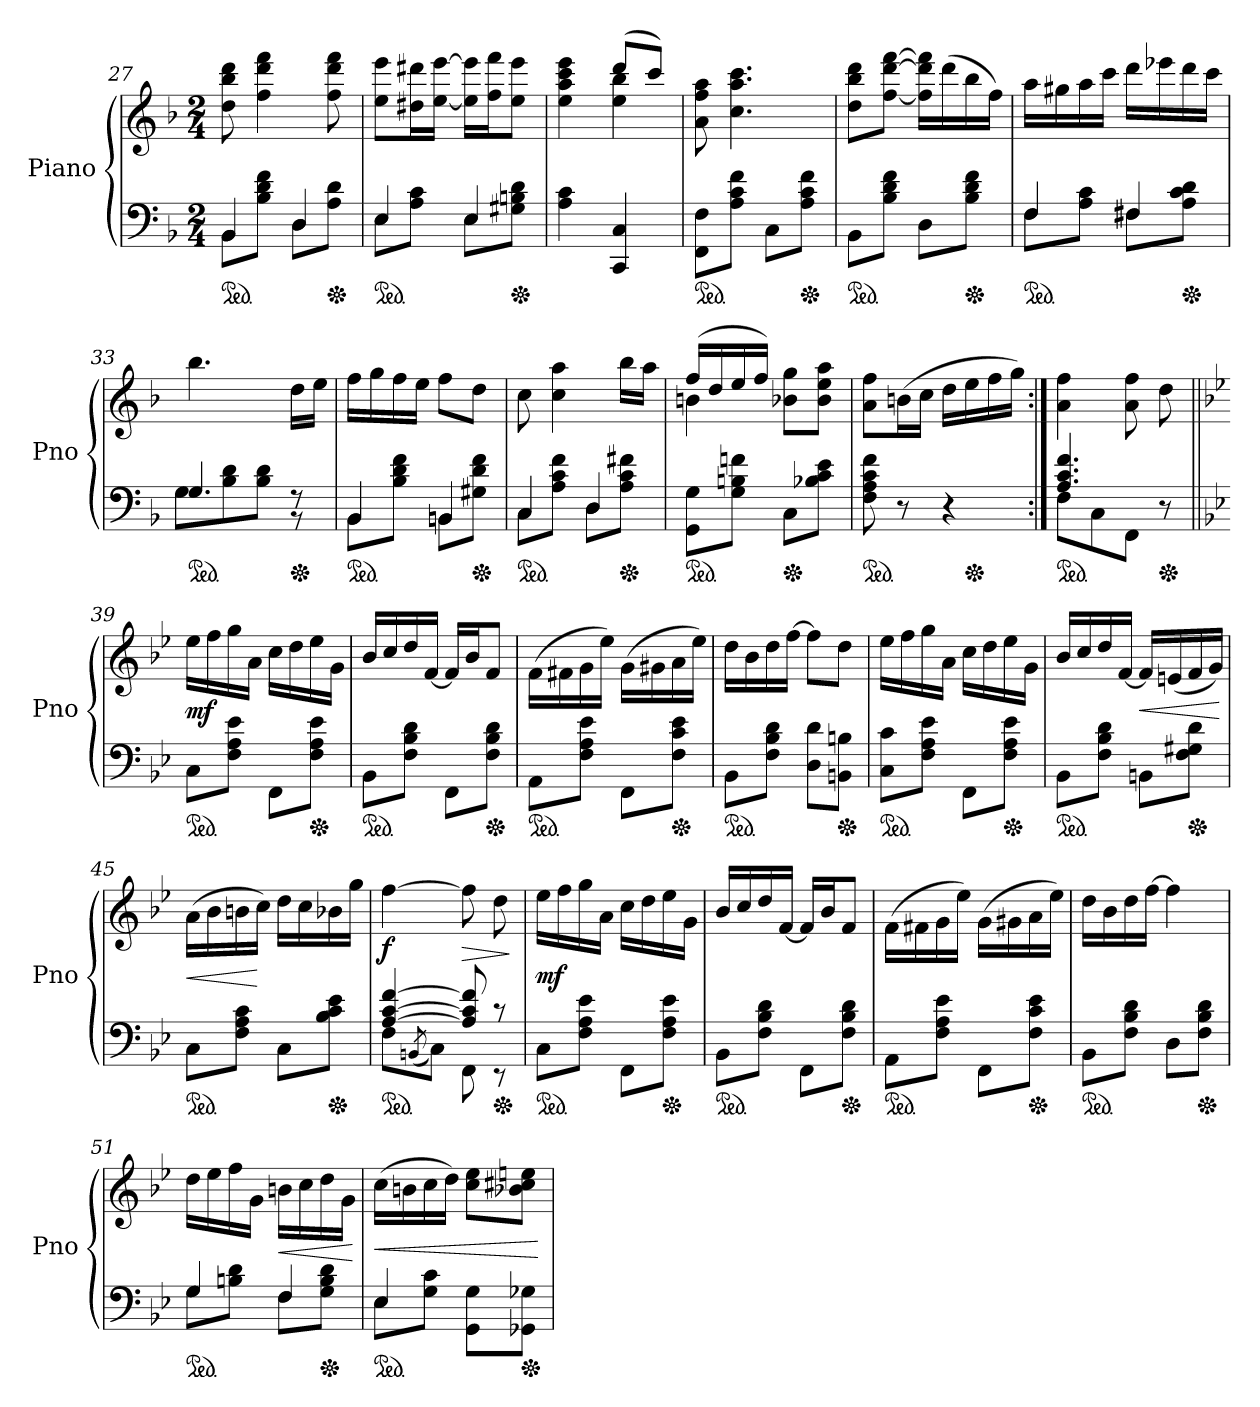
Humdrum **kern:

**kern	**kern	**dynam
*part1	*part1	*part1
*staff2	*staff1	*staff1/2
*I"Piano	*	*
*I'Pno	*	*
*clefF4	*clefG2	*
*k[b-]	*k[b-]	*
*M2/4	*M2/4	*
=27	=27	=27
*^	*	*
*ped	*	*	*
4BB-	8BB-L	8dd 8bb- 8ddd	.
.	8B- 8d 8fJ	4ff 4ddd 4fff	.
4D	8DL	.	.
*Xped	*	*	*
.	8A 8dJ	8ff 8ddd 8fff	.
=28	=28	=28	=28
*ped	*	*	*
4E	8EL	8ee 8eeeL	.
.	8A 8cJ	16dd#X 16ddd#XL	.
.	.	[16ee [16eeeJJ	.
4E	8EL	16ee] 16eee]LL	.
.	.	16ff 16fffJ	.
*Xped	*	*	*
.	8G#X 8Bn 8dJ	8ee 8eeeJ	.
*v	*v	*	*
=29	=29	=29
*	*^	*
4A 4c	4ee 4aa 4ccc 4eee	4ryy	.
4CC 4C	(8dddL	4ee 4bb-	.
.	8cccJ)	.	.
*	*v	*v	*
=30	=30	=30
*ped	*	*
8FF 8FL	8a 8ff 8aa	.
8A 8c 8fJ	4.cc 4.aa 4.ccc	.
8CL	.	.
*Xped	*	*
8A 8c 8fJ	.	.
=31	=31	=31
*ped	*	*
8BB-L	8dd 8bb- 8dddL	.
8B- 8d 8fJ	[8ff [8ddd [8fffJ	.
8DL	16ff] 16ddd] 16fff]LL	.
.	(16ddd	.
*Xped	*	*
8B- 8d 8fJ	16bb-	.
.	16ffJJ)	.
=32	=32	=32
*^	*	*
*ped	*	*	*
4F	8FL	16aaLL	.
.	.	16gg#X	.
.	8A 8cJ	16aa	.
.	.	16cccJJ	.
4F#X	8F#XL	16dddLL	.
.	.	16eee-X	.
*Xped	*	*	*
.	8A 8c 8dJ	16ddd	.
.	.	16cccJJ	.
=33	=33	=33	=33
*ped	*	*	*
4.G	8GL	4.bb-	.
.	8B- 8d	.	.
.	8B- 8dJ	.	.
*Xped	*	*	*
8r	8r	16ddLL	.
.	.	16eeJJ	.
=34	=34	=34	=34
*ped	*	*	*
4BB-	8BB-L	16ffLL	.
.	.	16gg	.
.	8B- 8d 8fJ	16ff	.
.	.	16eeJJ	.
4BBn	8BBnL	8ffL	.
*Xped	*	*	*
.	8G#X 8d 8fJ	8ddJ	.
=35	=35	=35	=35
*ped	*	*	*
4C	8CL	8cc	.
.	8A 8c 8fJ	4cc 4aa	.
4D	8DL	.	.
*Xped	*	*	*
.	8A 8c 8f#XJ	16bb-LL	.
.	.	16aaJJ	.
*v	*v	*	*
=36	=36	=36
*	*^	*
*ped	*	*	*
8GG 8GL	(16ffLL	4bn	.
.	16dd	.	.
8G 8Bn 8fnJ	16ee	.	.
.	16ffJJ)	.	.
*Xped	*	*	*
8CL	8b-X 8ggL	4ryy	.
8B-X 8c 8eJ	8b- 8ee 8aaJ	.	.
*	*v	*v	*
=37	=37	=37
*ped	*	*
8F 8A 8c 8f	8a 8ffL	.
8r	(16bnL	.
.	16ccJJ	.
4r	16ddLL	.
*Xped	*	*
.	16ee	.
.	16ff	.
.	16ggJJ)	.
=38:|!	=38:|!	=38:|!
*^	*	*
*ped	*	*	*
4.A 4.c 4.f	8FL	4a 4ff	.
.	8C	.	.
.	8FFJ	8a 8ff	.
*Xped	*	*	*
8r	8ryy	8dd	.
*v	*v	*	*
=39||	=39||	=39||
*k[b-e-]	*k[b-e-]	*
*ped	*	*
8CL	16ee-LL	mf
.	16ff	.
8F 8A 8e-J	16gg	.
.	16aJJ	.
8FFL	16ccLL	.
.	16dd	.
*Xped	*	*
8F 8A 8e-J	16ee-	.
.	16gJJ	.
=40	=40	=40
*ped	*	*
8BB-L	16b-LL	.
.	16cc	.
8F 8B- 8dJ	16dd	.
.	[16fJJ	.
8FFL	16fLL]	.
.	16b-J	.
*Xped	*	*
8F 8B- 8dJ	8fJ	.
=41	=41	=41
*ped	*	*
8AAL	(16fLL	.
.	16f#X	.
8F 8A 8e-J	16g	.
.	16ee-JJ)	.
8FFL	(16gLL	.
.	16g#X	.
*Xped	*	*
8F 8c 8e-J	16a	.
.	16ee-JJ)	.
=42	=42	=42
*ped	*	*
8BB-L	16ddLL	.
.	16b-	.
8F 8B- 8dJ	16dd	.
.	[16ffJJ	.
8D 8dL	8ffL]	.
*Xped	*	*
8BBn 8BnJ	8ddJ	.
=43	=43	=43
*ped	*	*
8C 8cL	16ee-LL	.
.	16ff	.
8F 8A 8e-J	16gg	.
.	16aJJ	.
8FFL	16ccLL	.
.	16dd	.
*Xped	*	*
8F 8A 8e-J	16ee-	.
.	16gJJ	.
=44	=44	=44
*ped	*	*
8BB-L	16b-LL	.
.	16cc	.
8F 8B- 8dJ	16dd	.
.	[16fJJ	.
8BBnL	16fLL]	<
.	(16en	.
*Xped	*	*
8F 8G#X 8dJ	16f	.
.	16gJJ)	.
.	.	[
=45	=45	=45
*ped	*	*
8CL	(16aLL	<
.	16b-	.
8F 8A 8cJ	16bn	.
.	16ccJJ)	[
8CL	16ddLL	.
.	16cc	.
*Xped	*	*
8B- 8c 8e-J	16b-X	.
.	16ggJJ	.
=46	=46	=46
*^	*	*
*ped	*	*	*
[4A [4c [4f	8FL	[4ff	f
.	(8qBBn	.	.
.	8CJ)	.	.
8A] 8c] 8f]	8FF	8ff]	>
*Xped	*	*	*
8r	8r	8dd	.
*v	*v	*	*
.	.	]
=47	=47	=47
*ped	*	*
8CL	16ee-LL	mf
.	16ff	.
8F 8A 8e-J	16gg	.
.	16aJJ	.
8FFL	16ccLL	.
.	16dd	.
*Xped	*	*
8F 8A 8e-J	16ee-	.
.	16gJJ	.
=48	=48	=48
*ped	*	*
8BB-L	16b-LL	.
.	16cc	.
8F 8B- 8dJ	16dd	.
.	[16fJJ	.
8FFL	16fLL]	.
.	16b-J	.
*Xped	*	*
8F 8B- 8dJ	8fJ	.
=49	=49	=49
*ped	*	*
8AAL	(16fLL	.
.	16f#X	.
8F 8A 8e-J	16g	.
.	16ee-JJ)	.
8FFL	(16gLL	.
.	16g#X	.
*Xped	*	*
8F 8c 8e-J	16a	.
.	16ee-JJ)	.
=50	=50	=50
*ped	*	*
8BB-L	16ddLL	.
.	16b-	.
8F 8B- 8dJ	16dd	.
.	[16ffJJ	.
8DL	4ff]	.
*Xped	*	*
8F 8B- 8dJ	.	.
=51	=51	=51
*^	*	*
*ped	*	*	*
4G	8GL	16ddLL	.
.	.	16ee-	.
.	8Bn 8dJ	16ff	.
.	.	16gJJ	.
4F	8FL	16bnLL	<
.	.	16cc	.
*Xped	*	*	*
.	8G 8B 8dJ	16dd	.
.	.	16gJJ	.
*v	*v	*	*
.	.	[
=52	=52	=52
*^	*	*
*ped	*	*	*
4E-	8E-L	(16ccLL	<
.	.	16bn	.
.	8G 8cJ	16cc	.
.	.	16ddJJ)	.
8GG\ 8G\L	4ryy	8cc 8ee-L	.
*Xped	*	*	*
8GG-X\ 8G-X\J	.	8b-X 8cc#X 8eenJ	.
*v	*v	*	*
.	.	[
=	=	=
*-	*-	*-
